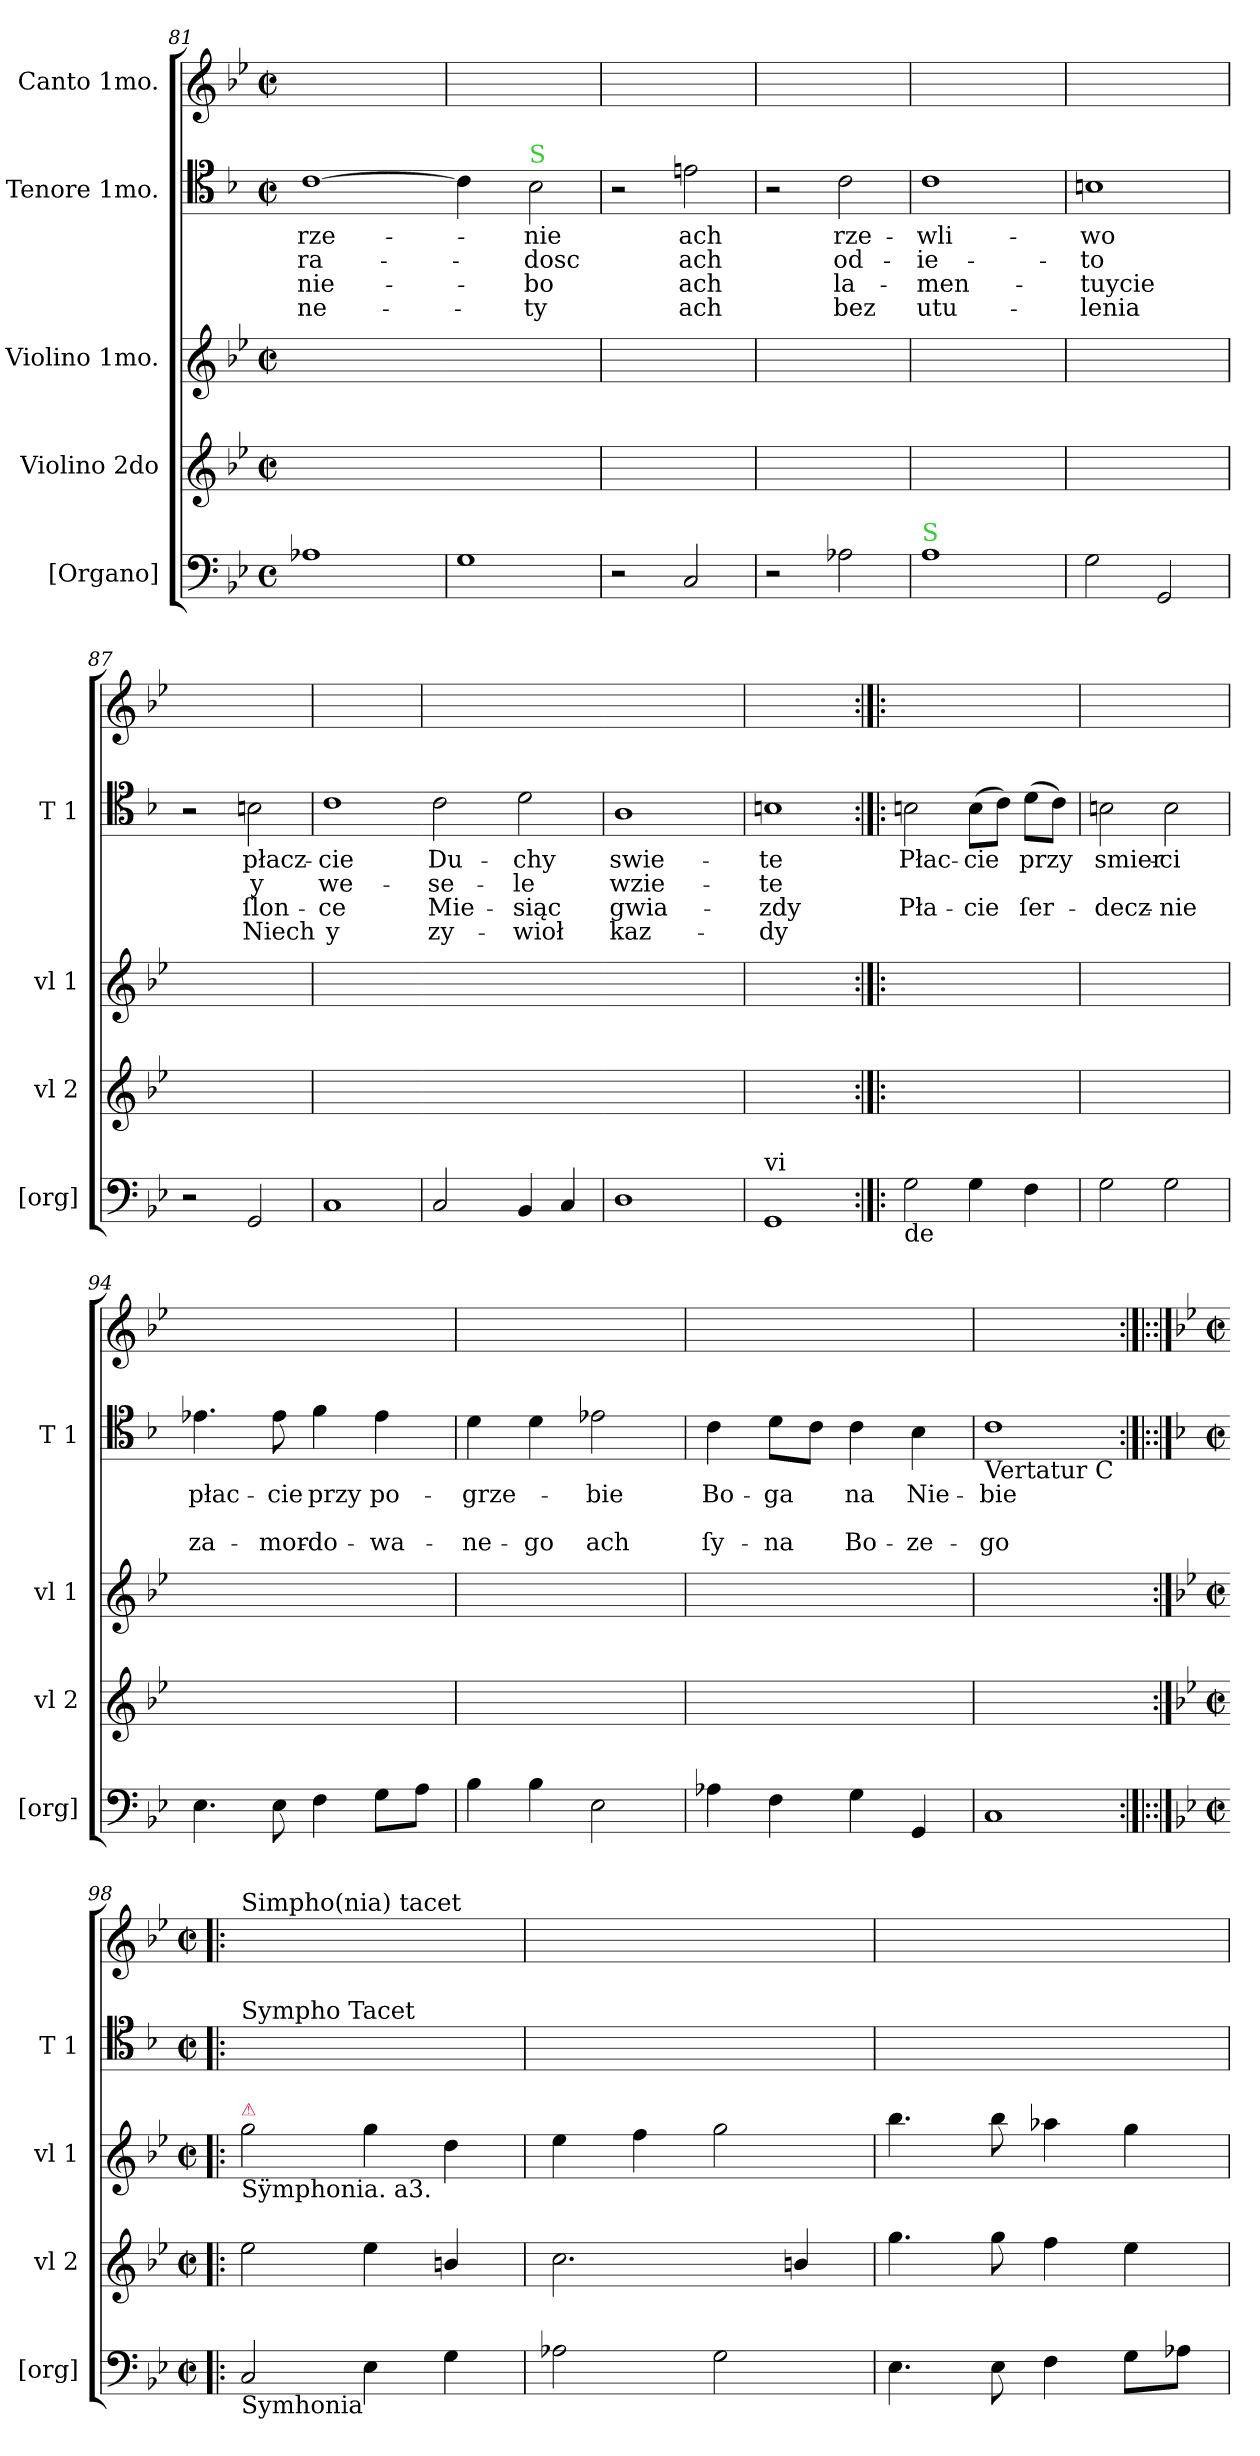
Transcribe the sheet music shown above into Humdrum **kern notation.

**kern	**kern	**kern	**kern	**text	**text	**text	**text	**kern	**text	**text	**text	**text	**text	**text
*part5	*part4	*part3	*part2	*part2	*part2	*part2	*part2	*part1	*part1	*part1	*part1	*part1	*part1	*part1
*staff5	*staff4	*staff3	*staff2	*staff2	*staff2	*staff2	*staff2	*staff1	*staff1	*staff1	*staff1	*staff1	*staff1	*staff1
*I"[Organo]	*I"Violino 2do	*I"Violino 1mo.	*I"Tenore 1mo.	*	*	*	*	*I"Canto 1mo.	*	*	*	*	*	*
*I'[org]	*I'vl 2	*I'vl 1	*I'T 1	*	*	*	*	*	*	*	*	*	*	*
*clefF4	*clefG2	*clefG2	*clefC4	*	*	*	*	*clefG2	*	*	*	*	*	*
*k[b-e-]	*k[b-e-]	*k[b-e-]	*k[b-]	*	*	*	*	*k[b-e-]	*	*	*	*	*	*
*M2/2	*M2/2	*M2/2	*M2/2	*	*	*	*	*M2/2	*	*	*	*	*	*
*met(c)	*met(c|)	*met(c|)	*met(c|)	*	*	*	*	*met(c|)	*	*	*	*	*	*
=81	=81	=81	=81	=81	=81	=81	=81	=81	=81	=81	=81	=81	=81	=81
1A-X	1ryy	1ryy	[1c	-rze-	ra-	nie-	-ne-	2gg\yy	-sta-	lu-	ſtwo-	dzis	-ne	pła-
.	.	.	.	.	.	.	.	2ff\yy	.	.	-rze-	ra-	nie-	-nę-
=82	=82	=82	=82-	=82	=82	=82	=82	=82	=82	=82	=82	=82	=82	=82
!	!	!	!LO:N:vis=4	!	!	!	!	!	!	!	!	!	!	!
1G	1ryy	1ryy	2c!\]	.	.	.	.	1ggyy	-ie	-dzie	-nie,	-dosc,	-bo,	-ty,
!	!	!	!LO:TX:a:color=limegreen:t=S	!	!	!	!	!	!	!	!	!	!	!
.	.	.	2B-\	-nie	-dosc	-bo	-ty	.	.	.	.	.	.	.
=83	=83	=83	=83	=83	=83	=83	=83	=83	=83	=83	=83	=83	=83	=83
2r	1ryy	1ryy	2r	.	.	.	.	2ryy	.	.	.	.	.	.
2C/	.	.	2en\	ach	ach	ach	ach	2gg\yy	ach	ach	ach	ach	ach	ach
=84	=84	=84	=84	=84	=84	=84	=84	=84	=84	=84	=84	=84	=84	=84
2r	1ryy	1ryy	2r	.	.	.	.	2ryy	.	.	.	.	.	.
2A-X\	.	.	2c\	rze-	od-	la-	bez	2ee-\yy	ach	ach	ach	ach	ach	u-
=85	=85	=85	=85	=85	=85	=85	=85	=85	=85	=85	=85	=85	=85	=85
!LO:TX:a:color=limegreen:t=S	!	!	!	!	!	!	!	!	!	!	!	!	!	!
1A	1ryy	1ryy	1c	-wli-	-ie-	-men-	utu-	2ee-\yy	smu-	rosz-	rze-	o-	la-	-tu-
.	.	.	.	.	.	.	.	2ff\yy	.	-ko-	-wli-	-die-	-men-	-le-
=86	=86	=86	=86	=86	=86	=86	=86	=86	=86	=86	=86	=86	=86	=86
2G\	1ryy	1ryy	1Bn	-wo	-to	-tuycie	-lenia	1ggyy	-tna	-szy	-wo	-to	-tuycie	-nia
2GG/	.	.	.	.	.	.	.	.	.	.	.	.	.	.
=87	=87	=87	=87	=87	=87	=87	=87	=87	=87	=87	=87	=87	=87	=87
2r	1ryy	1ryy	2r	.	.	.	.	2ryy	.	.	.	.	.	.
2GG/	.	.	2Bn\	płacz-	y	ſlon-	Niech	2dd\yy	y	y	płacz-	y	Słon-	Niech
=88	=88	=88	=88	=88	=88	=88	=88	=88	=88	=88	=88	=88	=88	=88
1C	1ryy	1ryy	1c	-cie	we-	-ce	y	1ee-yy	Wiel-	wiel-	-cie	We-	-ce	y
=89	=89	=89	=89-	=89	=89	=89	=89	=89	=89	=89	=89	=89	=89	=89
2C/	1ryy	1ryy	2c\	Du-	-se-	Mie-	zy-	4ee-\yy	-kiey	-kiey	Du-	-ſe-	Mie-	Zy-
.	.	.	.	.	.	.	.	4ff\yy	.	.	.	.	.	.
4BB-/	.	.	2d\	-chy	-le	-siąc	-wioł	[2gg\yy	za-	ra-	-chy	-le	-ſiąc	-wioł
4C/	.	.	.	.	.	.	.	.	.	.	.	.	.	.
=90	=90	=90	=90	=90-	=90-	=90-	=90-	=90-	=90-	=90-	=90-	=90-	=90-	=90-
1D	1ryy	1ryy	1A	swie-	wzie-	gwia-	kaz-	2gg\yy]	.	.	.	.	.	.
.	.	.	.	.	.	.	.	2ff\yy	-ło-	-do-	Swie-	Swię-	Gwia-	Kaz-
=91	=91	=91	=91	=91	=91	=91	=91	=91	=91	=91	=91	=91	=91	=91
!LO:TX:a:t=vi	!	!	!	!	!	!	!	!	!	!	!	!	!	!
1GG	1ryy	1ryy	1Bn	-te	-te	-zdy	-dy	1ggyy	-sci	-sci	-te	-te	-zdy	-dÿ
=92:|!|:	=92:|!|:	=92:|!|:	=92:|!|:	=92:|!|:	=92:|!|:	=92:|!|:	=92:|!|:	=92:|!|:	=92:|!|:	=92:|!|:	=92:|!|:	=92:|!|:	=92:|!|:	=92:|!|:
!LO:TX:b:t=de	!	!	!	!	!	!	!	!	!	!	!	!	!	!
2G\	1ryy	1ryy	2Bn\	Płac-	.	Pła-	.	2dd\yy	Ley-	.	Płacz-	.	.	Płacz-
4G\	.	.	(8B\L	-cie	.	-cie	.	8dd\Lyy	-cie	.	-cie	.	.	-cie
.	.	.	8c\J)	.	.	.	.	8ee-\Jyy	.	.	.	.	.	.
4F\	.	.	(8d\L	przy	.	ſer-	.	8ff\Lyy	łzy	.	przy	.	.	ſer-
.	.	.	8c\J)	.	.	.	.	8ee-\Jyy	.	.	.	.	.	.
=93	=93	=93	=93	=93	=93	=93	=93	=93	=93	=93	=93	=93	=93	=93
2G\	1ryy	1ryy	2Bn\	smier-	.	-decz-	.	2dd\yy	goz-	.	ſmier-	.	.	-decz-
2G\	.	.	2B\	-ci	.	-nie	.	2dd\yy	-kie	.	-ci	.	.	-nie
=94	=94	=94	=94	=94	=94	=94	=94	=94	=94	=94	=94	=94	=94	=94
4.E-\	1ryy	1ryy	4.e-X\	płac-	.	za-	.	4.gg\yy	płacz-	.	płacz-	.	.	za-
8E-\	.	.	8e-\	-cie	.	-mor-	.	8gg\yy	-cie	.	-cie	.	.	-mor-
4F\	.	.	4f\	przy	.	-do-	.	4aa-X\yy	za-	.	przy	.	.	-do-
8G\L	.	.	4e-\	po-	.	-wa-	.	4gg\yy	-bi-	.	po-	.	.	-wa-
8A\J	.	.	.	.	.	.	.	.	.	.	.	.	.	.
=95	=95	=95	=95	=95	=95	=95	=95	=95	=95	=95	=95	=95	=95	=95
4B-\	1ryy	1ryy	4d\	-grze-	.	-ne-	.	4ff\yy	-te-	.	-grze-	.	.	-ne-
4B-\	.	.	4d\	.	.	-go	.	4ff\yy	-go	.	-bie	.	.	-go
2E-\	.	.	2e-X\	-bie	.	ach	.	2gg\yy	Bo-	.	Bo-	.	.	ach
=96	=96	=96	=96	=96	=96	=96	=96	=96	=96	=96	=96	=96	=96	=96
4A-X\	1ryy	1ryy	4c\	Bo-	.	ſy-	.	4ee-\yy	-ga	.	-ga	.	.	Sy-
4F\	.	.	8d\L	-ga	.	-na	.	8ff\Lyy	wa-	.	Na	.	.	-na
.	.	.	8c\J	.	.	.	.	8ee-\Jyy	.	.	.	.	.	Bo-
4G\	.	.	4c\	na	.	Bo-	.	2dd\yy	-ſze-	.	nie-	.	.	-ze-
4GG/	.	.	4B-\	Nie-	.	-ze-	.	.	.	.	.	.	.	.
=97	=97	=97	=97	=97	=97	=97	=97	=97	=97	=97	=97	=97	=97	=97
!	!	!	!LO:TX:b:t=Vertatur C	!	!	!	!	!	!	!	!	!	!	!
1C	1ryy	1ryy	1c	-bie	.	-go	.	1ccyy	-go	.	-bie	.	.	-go
=98:|!|:	=98||	=98||	=98:|!|:	=98:|!|:	=98:|!|:	=98:|!|:	=98:|!|:	=98:|!|:	=98:|!|:	=98:|!|:	=98:|!|:	=98:|!|:	=98:|!|:	=98:|!|:
*	*	*k[b-e-]	*	*	*	*	*	*	*	*	*	*	*	*
*M2/2	*M2/2	*M2/2	*M2/2	*	*	*	*	*M2/2	*	*	*	*	*	*
*met(c|)	*met(c|)	*met(c|)	*met(c|)	*	*	*	*	*met(c|)	*	*	*	*	*	*
!	!	!	!	!	!	!	!	!LO:TX:a:t=Simpho(nia) tacet	!	!	!	!	!	!
!	!	!	!LO:TX:a:t=Sympho Tacet	!	!	!	!	!	!	!	!	!	!	!
!	!	!LO:TX:a:color=crimson:t=⚠	!	!	!	!	!	!	!	!	!	!	!	!
!	!	!LO:TX:b:t=Sÿmphonia. a3.	!	!	!	!	!	!	!	!	!	!	!	!
!LO:TX:b:t=Symhonia	!	!	!	!	!	!	!	!	!	!	!	!	!	!
2C/	2ee-\	2gg\	1ryy	.	.	.	.	1ryy	.	.	.	.	.	.
4E-\	4ee-\	4gg\	.	.	.	.	.	.	.	.	.	.	.	.
4G\	4bn/	4dd\	.	.	.	.	.	.	.	.	.	.	.	.
=99	=99	=99	=99	=99	=99	=99	=99	=99	=99	=99	=99	=99	=99	=99
2A-X\	2.cc\	4ee-\	1ryy	.	.	.	.	1ryy	.	.	.	.	.	.
.	.	4ff\	.	.	.	.	.	.	.	.	.	.	.	.
2G\	.	2gg\	.	.	.	.	.	.	.	.	.	.	.	.
.	4bn/	.	.	.	.	.	.	.	.	.	.	.	.	.
=100	=100	=100	=100	=100	=100	=100	=100	=100	=100	=100	=100	=100	=100	=100
4.E-\	4.gg\	4.bb-\	1ryy	.	.	.	.	1ryy	.	.	.	.	.	.
8E-\	8gg\	8bb-\	.	.	.	.	.	.	.	.	.	.	.	.
4F\	4ff\	4aa-X\	.	.	.	.	.	.	.	.	.	.	.	.
8G\L	4ee-\	4gg\	.	.	.	.	.	.	.	.	.	.	.	.
8A-X\J	.	.	.	.	.	.	.	.	.	.	.	.	.	.
=	=	=	=	=	=	=	=	=	=	=	=	=	=	=
*-	*-	*-	*-	*-	*-	*-	*-	*-	*-	*-	*-	*-	*-	*-
